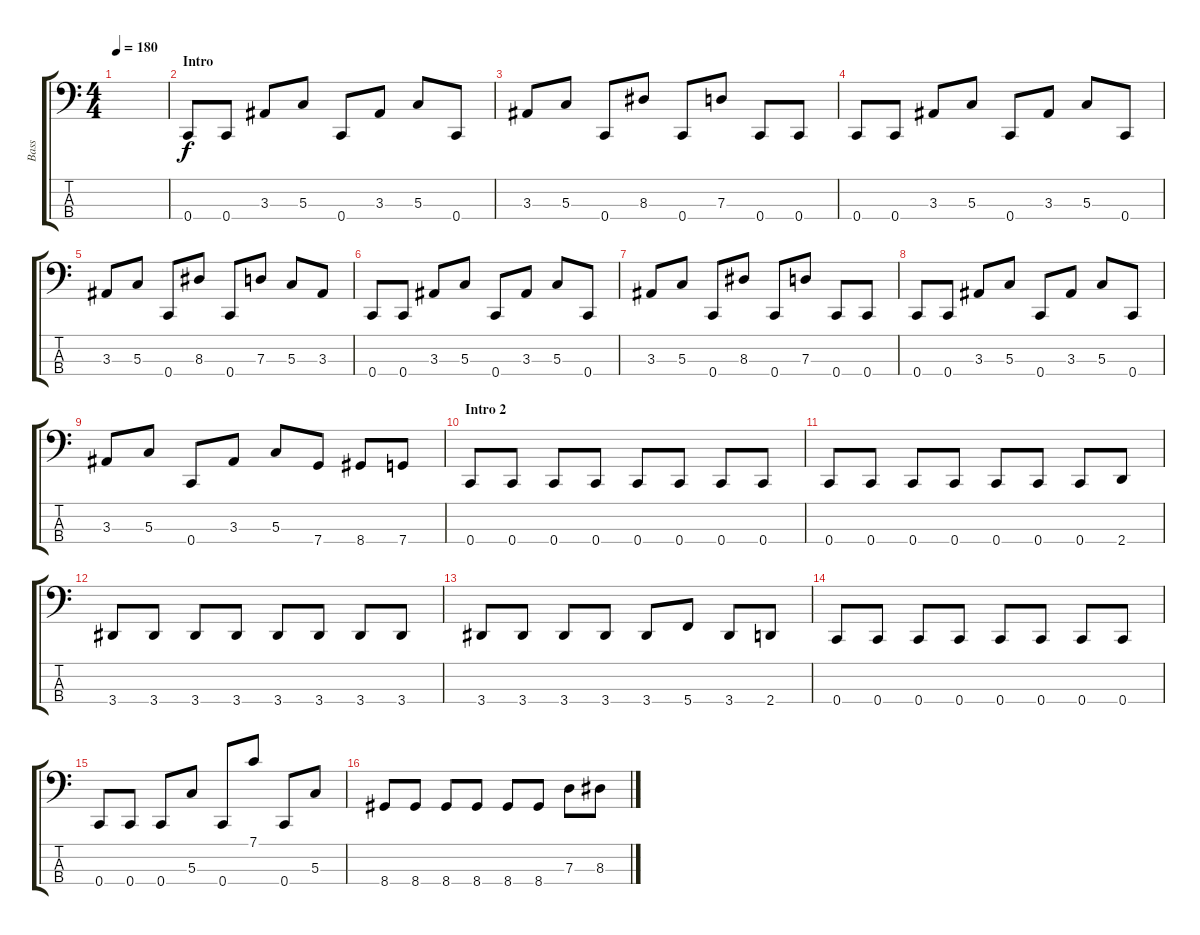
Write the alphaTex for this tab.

\track ("Bass" "Bass") {instrument electricbassfinger}
\staff {score tabs}
\tuning (F2 C2 G1 C1) {hide}
\ts (4 4)
\tempo 180
\clef f4
\ks c
|
\section ("" "Intro")
0.4.8 0.4.8 3.3.8 5.3.8 0.4.8 3.3.8 5.3.8 0.4.8 |
3.3.8 5.3.8 0.4.8 8.3.8 0.4.8 7.3.8 0.4.8 0.4.8 |
0.4.8 0.4.8 3.3.8 5.3.8 0.4.8 3.3.8 5.3.8 0.4.8 |
3.3.8 5.3.8 0.4.8 8.3.8 0.4.8 7.3.8 5.3.8 3.3.8 |
0.4.8 0.4.8 3.3.8 5.3.8 0.4.8 3.3.8 5.3.8 0.4.8 |
3.3.8 5.3.8 0.4.8 8.3.8 0.4.8 7.3.8 0.4.8 0.4.8 |
0.4.8 0.4.8 3.3.8 5.3.8 0.4.8 3.3.8 5.3.8 0.4.8 |
3.3.8 5.3.8 0.4.8 3.3.8 5.3.8 7.4.8 8.4.8 7.4.8 |
\section ("" "Intro 2")
0.4.8 0.4.8 0.4.8 0.4.8 0.4.8 0.4.8 0.4.8 0.4.8 |
0.4.8 0.4.8 0.4.8 0.4.8 0.4.8 0.4.8 0.4.8 2.4.8 |
3.4.8 3.4.8 3.4.8 3.4.8 3.4.8 3.4.8 3.4.8 3.4.8 |
3.4.8 3.4.8 3.4.8 3.4.8 3.4.8 5.4.8 3.4.8 2.4.8 |
0.4.8 0.4.8 0.4.8 0.4.8 0.4.8 0.4.8 0.4.8 0.4.8 |
0.4.8 0.4.8 0.4.8 5.3.8 0.4.8 7.1.8 0.4.8 5.3.8 |
8.4.8 8.4.8 8.4.8 8.4.8 8.4.8 8.4.8 7.3.8 8.3.8
